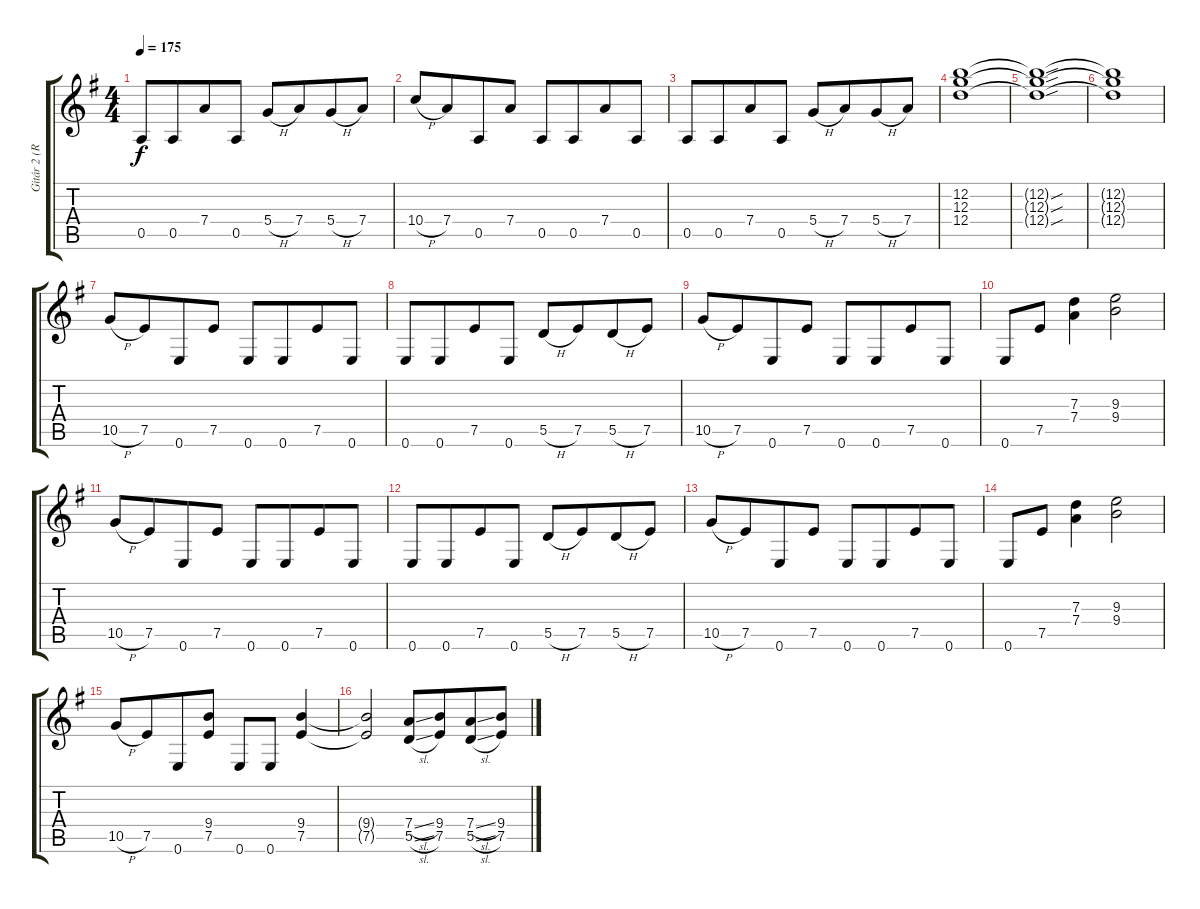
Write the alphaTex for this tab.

\track ("Gitár 2 (Ritchie Blackmore)" "Gitár 2 (R") {instrument distortionguitar}
\staff {score tabs}
\tuning (E4 B3 G3 D3 A2 E2) {hide}
\ts (4 4)
\tempo 175
\clef g2
\ks g
0.5.8{dy f} 0.5.8{beam merge} 7.4.8 0.5.8 5.4{h}.8 7.4.8{beam merge} 5.4{h}.8 7.4.8 |
10.4{h}.8 7.4.8{beam merge} 0.5.8 7.4.8 0.5.8 0.5.8{beam merge} 7.4.8 0.5.8 |
0.5.8 0.5.8{beam merge} 7.4.8 0.5.8 5.4{h}.8 7.4.8{beam merge} 5.4{h}.8 7.4.8 |
(12.2 12.3 12.4).1 |
(12.2{sou t} 12.3{sou t} 12.4{sou t}).1 |
(12.2{t} 12.3{t} 12.4{t}).1 |
10.5{h}.8 7.5.8{beam merge} 0.6.8 7.5.8 0.6.8 0.6.8{beam merge} 7.5.8 0.6.8 |
0.6.8 0.6.8{beam merge} 7.5.8 0.6.8 5.5{h}.8 7.5.8{beam merge} 5.5{h}.8 7.5.8 |
10.5{h}.8 7.5.8{beam merge} 0.6.8 7.5.8 0.6.8 0.6.8{beam merge} 7.5.8 0.6.8 |
0.6.8 7.5.8 (7.3 7.4).4 (9.3 9.4).2 |
10.5{h}.8 7.5.8{beam merge} 0.6.8 7.5.8 0.6.8 0.6.8{beam merge} 7.5.8 0.6.8 |
0.6.8 0.6.8{beam merge} 7.5.8 0.6.8 5.5{h}.8 7.5.8{beam merge} 5.5{h}.8 7.5.8 |
10.5{h}.8 7.5.8{beam merge} 0.6.8 7.5.8 0.6.8 0.6.8{beam merge} 7.5.8 0.6.8 |
0.6.8 7.5.8 (7.3 7.4).4 (9.3 9.4).2 |
10.5{h}.8{volume 11} 7.5.8{beam merge} 0.6.8 (9.4 7.5).8 0.6.8 0.6.8 (9.4 7.5).4 |
(9.4{t} 7.5{t}).2 (7.4{sl} 5.5{sl}).8 (9.4 7.5).8{beam merge} (7.4{sl} 5.5{sl}).8 (9.4 7.5).8
